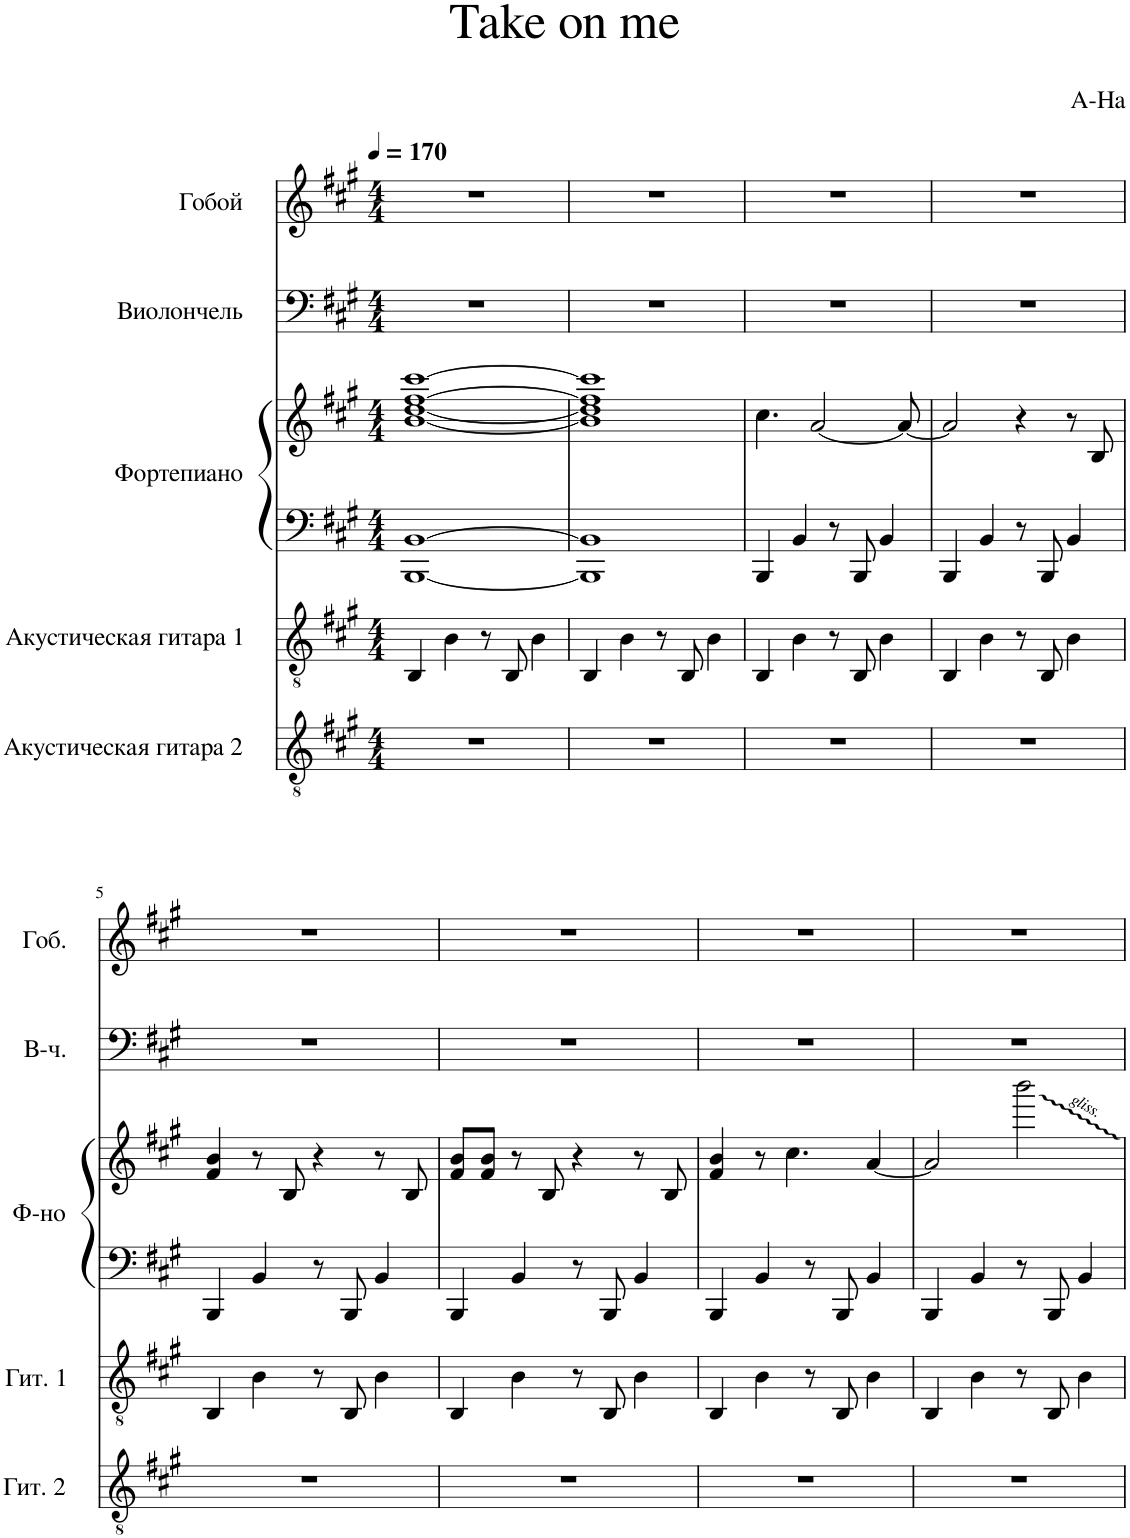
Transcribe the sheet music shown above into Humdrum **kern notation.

**kern	**kern	**kern	**kern	**kern	**kern
*part5	*part4	*part3	*part3	*part2	*part1
*staff6	*staff5	*staff4	*staff3	*staff2	*staff1
*I"Акустическая гитара 2	*I"Акустическая гитара 1	*I"Фортепиано	*	*I"Виолончель	*I"Гобой
*clefGv2	*clefGv2	*clefF4	*clefG2	*clefF4	*clefG2
*k[f#c#g#]	*k[f#c#g#]	*k[f#c#g#]	*k[f#c#g#]	*k[f#c#g#]	*k[f#c#g#]
*M4/4	*M4/4	*M4/4	*M4/4	*M4/4	*M4/4
*MM170	*MM170	*MM170	*MM170	*MM170	*MM170
=1	=1	=1	=1	=1	=1
1r	4BB/	[1BBB [1BB	[1b [1dd [1ff# [1ccc#	1r	1r
.	4B\	.	.	.	.
.	8r	.	.	.	.
.	8BB/	.	.	.	.
.	4B\	.	.	.	.
=2	=2	=2	=2	=2	=2
1r	4BB/	1BBB] 1BB]	1b] 1dd] 1ff#] 1ccc#]	1r	1r
.	4B\	.	.	.	.
.	8r	.	.	.	.
.	8BB/	.	.	.	.
.	4B\	.	.	.	.
=3	=3	=3	=3	=3	=3
1r	4BB/	4BBB/	4.cc#\	1r	1r
.	4B\	4BB/	.	.	.
.	.	.	[2a/	.	.
.	8r	8r	.	.	.
.	8BB/	8BBB/	.	.	.
.	4B\	4BB/	.	.	.
.	.	.	8a/_	.	.
=4	=4	=4	=4	=4	=4
1r	4BB/	4BBB/	2a/]	1r	1r
.	4B\	4BB/	.	.	.
.	8r	8r	4r	.	.
.	8BB/	8BBB/	.	.	.
.	4B\	4BB/	8r	.	.
.	.	.	8B/	.	.
!!LO:LB:g=z
=5	=5	=5	=5	=5	=5
1r	4BB/	4BBB/	4f#/ 4b/	1r	1r
.	4B\	4BB/	8r	.	.
.	.	.	8B/	.	.
.	8r	8r	4r	.	.
.	8BB/	8BBB/	.	.	.
.	4B\	4BB/	8r	.	.
.	.	.	8B/	.	.
=6	=6	=6	=6	=6	=6
1r	4BB/	4BBB/	8f#/ 8b/L	1r	1r
.	.	.	8f#/ 8b/J	.	.
.	4B\	4BB/	8r	.	.
.	.	.	8B/	.	.
.	8r	8r	4r	.	.
.	8BB/	8BBB/	.	.	.
.	4B\	4BB/	8r	.	.
.	.	.	8B/	.	.
=7	=7	=7	=7	=7	=7
1r	4BB/	4BBB/	4f#/ 4b/	1r	1r
.	4B\	4BB/	8r	.	.
.	.	.	4.cc#\	.	.
.	8r	8r	.	.	.
.	8BB/	8BBB/	.	.	.
.	4B\	4BB/	[4a/	.	.
=8	=8	=8	=8	=8	=8
1r	4BB/	4BBB/	2a/]	1r	1r
.	4B\	4BB/	.	.	.
.	8r	8r	2bbb\	.	.
.	8BB/	8BBB/	.	.	.
.	4B\	4BB/	.	.	.
=	=	=	=	=	=
*-	*-	*-	*-	*-	*-
